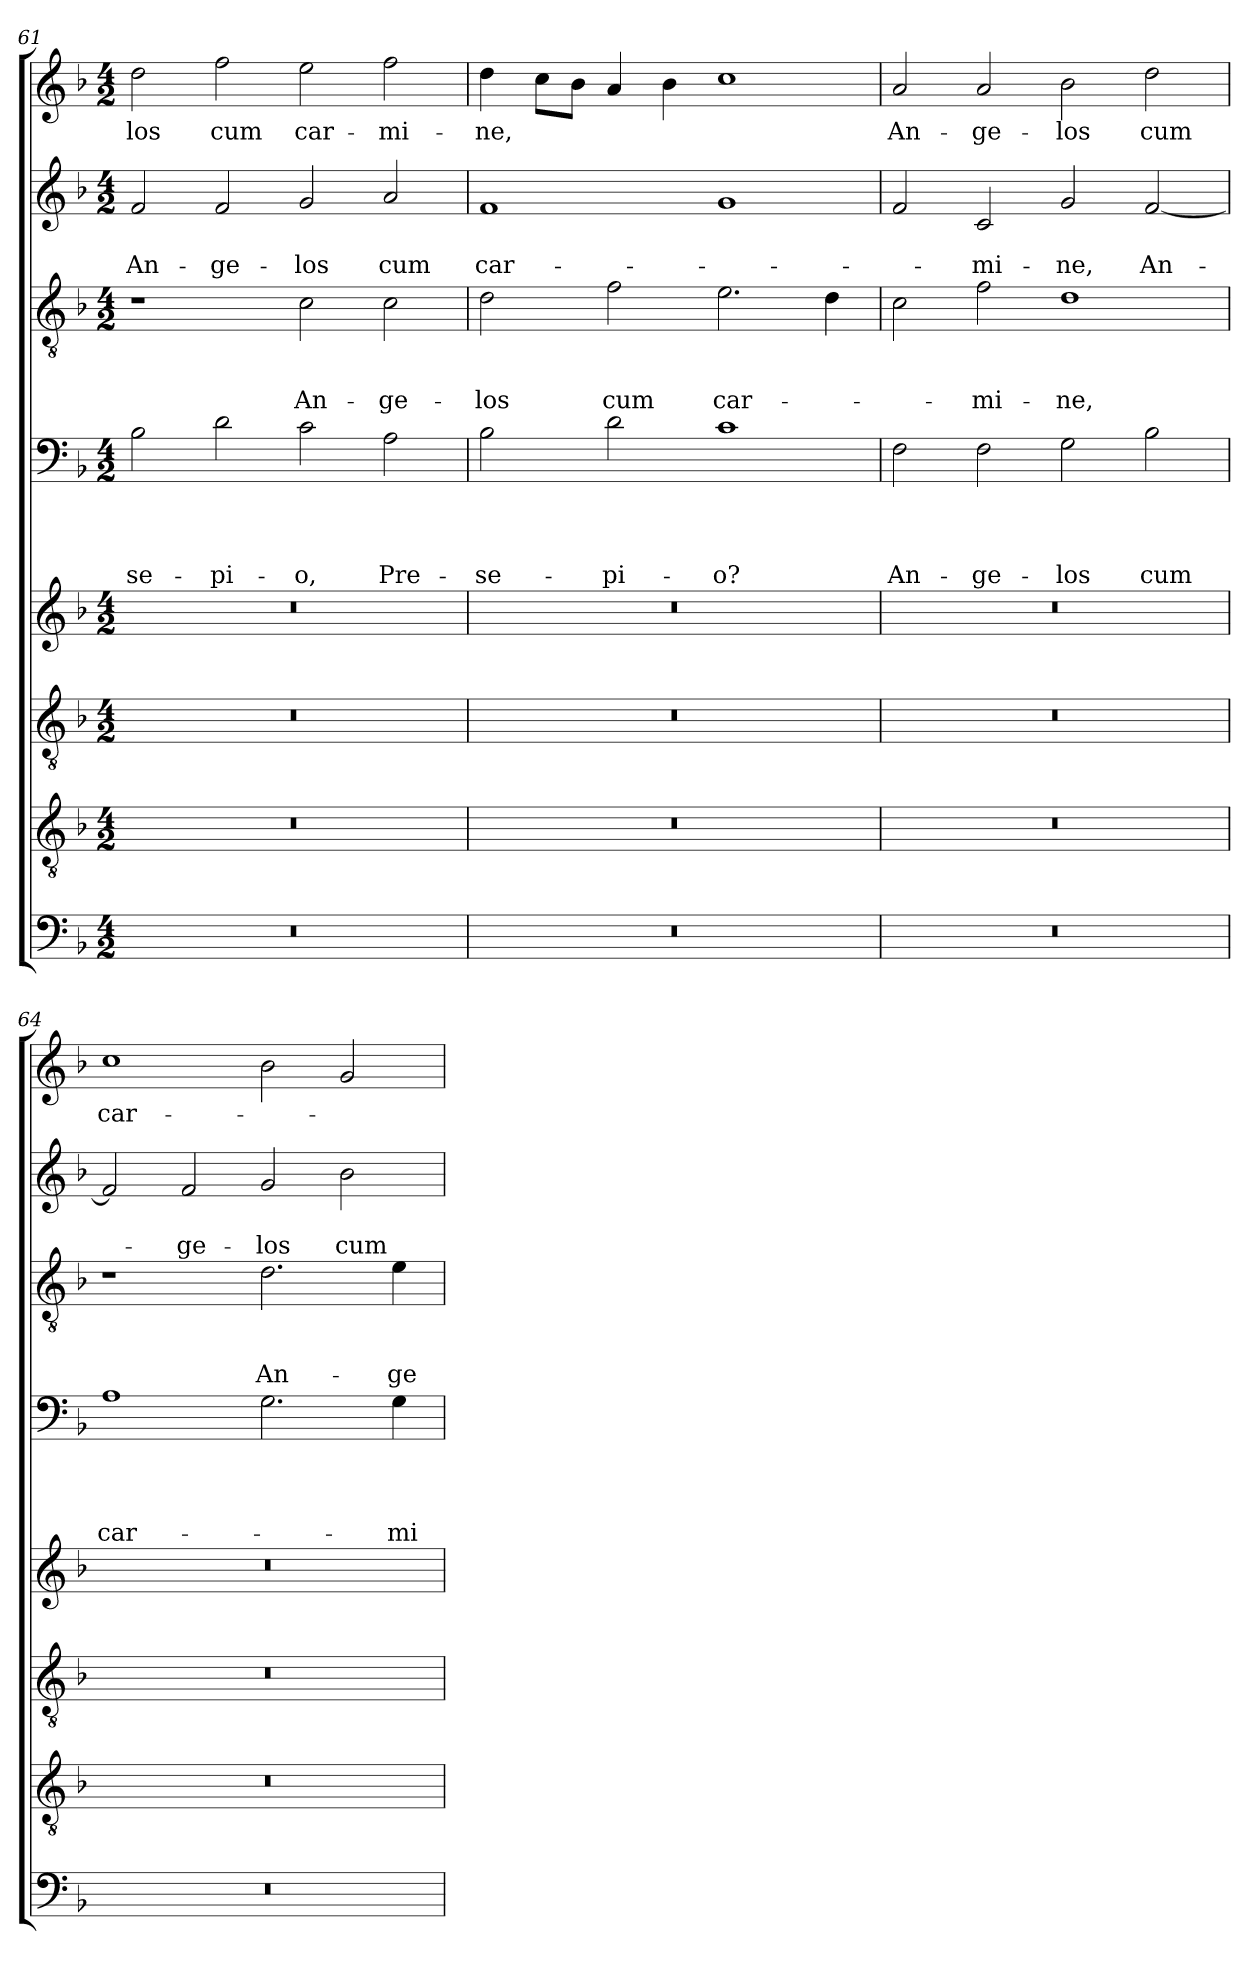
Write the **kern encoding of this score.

**kern	**kern	**kern	**kern	**kern	**text	**text	**text	**text	**kern	**text	**text	**text	**kern	**text	**text	**kern	**text
*part8	*part7	*part6	*part5	*part4	*part4	*part4	*part4	*part4	*part3	*part3	*part3	*part3	*part2	*part2	*part2	*part1	*part1
*staff8	*staff7	*staff6	*staff5	*staff4	*staff4	*staff4	*staff4	*staff4	*staff3	*staff3	*staff3	*staff3	*staff2	*staff2	*staff2	*staff1	*staff1
*clefF4	*clefGv2	*clefGv2	*clefG2	*clefF4	*	*	*	*	*clefGv2	*	*	*	*clefG2	*	*	*clefG2	*
*k[b-]	*k[b-]	*k[b-]	*k[b-]	*k[b-]	*	*	*	*	*k[b-]	*	*	*	*k[b-]	*	*	*k[b-]	*
*d:	*d:	*d:	*d:	*d:	*	*	*	*	*d:	*	*	*	*d:	*	*	*d:	*
*M4/2	*M4/2	*M4/2	*M4/2	*M4/2	*	*	*	*	*M4/2	*	*	*	*M4/2	*	*	*M4/2	*
=61	=61	=61	=61	=61	=61	=61	=61	=61	=61	=61	=61	=61	=61	=61	=61	=61	=61
!	!	!	!	!	!	!	!	!LO:LY:b	!	!	!	!	!	!	!LO:LY:b	!	!LO:LY:b
0r	0r	0r	0r	2B-\	.	.	.	-se-	1r	.	.	.	2f/	.	An-	2dd\	-los
!	!	!	!	!	!	!	!	!LO:LY:b	!	!	!	!	!	!	!LO:LY:b	!	!LO:LY:b
.	.	.	.	2d\	.	.	.	-pi-	.	.	.	.	2f/	.	-ge-	2ff\	cum
!	!	!	!	!	!	!	!	!LO:LY:b	!	!	!	!LO:LY:b	!	!	!LO:LY:b	!	!LO:LY:b
.	.	.	.	2c\	.	.	.	-o,	2c\	.	.	An-	2g/	.	-los	2ee\	car-
!	!	!	!	!	!	!	!	!LO:LY:b	!	!	!	!LO:LY:b	!	!	!LO:LY:b	!	!LO:LY:b
.	.	.	.	2A\	.	.	.	Pre-	2c\	.	.	-ge-	2a/	.	cum	2ff\	-mi-
=62	=62	=62	=62	=62	=62	=62	=62	=62	=62	=62	=62	=62	=62	=62	=62	=62	=62
!	!	!	!	!	!	!	!	!LO:LY:b	!	!	!	!LO:LY:b	!	!	!LO:LY:b	!	!LO:LY:b
0r	0r	0r	0r	2B-\	.	.	.	-se-	2d\	.	.	-los	1f	.	car-	4dd\	-ne,
.	.	.	.	.	.	.	.	.	.	.	.	.	.	.	.	8cc\L	.
.	.	.	.	.	.	.	.	.	.	.	.	.	.	.	.	8b-\J	.
!	!	!	!	!	!	!	!	!LO:LY:b	!	!	!	!LO:LY:b	!	!	!	!	!
.	.	.	.	2d\	.	.	.	-pi-	2f\	.	.	cum	.	.	.	4a/	.
.	.	.	.	.	.	.	.	.	.	.	.	.	.	.	.	4b-\	.
!	!	!	!	!	!	!	!	!LO:LY:b	!	!	!	!LO:LY:b	!	!	!	!	!
.	.	.	.	1c	.	.	.	-o?	2.e\	.	.	car-	1g	.	.	1cc	.
.	.	.	.	.	.	.	.	.	4d\	.	.	.	.	.	.	.	.
!!LO:PB:g=z
=63	=63	=63	=63	=63	=63	=63	=63	=63	=63	=63	=63	=63	=63	=63	=63	=63	=63
!	!	!	!	!	!	!	!	!LO:LY:b	!	!	!	!	!	!	!	!	!LO:LY:b
0r	0r	0r	0r	2F\	.	.	.	An-	2c\	.	.	.	2f/	.	.	2a/	An-
!	!	!	!	!	!	!	!	!LO:LY:b	!	!	!	!LO:LY:b	!	!	!LO:LY:b	!	!LO:LY:b
.	.	.	.	2F\	.	.	.	-ge-	2f\	.	.	-mi-	2c/	.	-mi-	2a/	-ge-
!	!	!	!	!	!	!	!	!LO:LY:b	!	!	!	!LO:LY:b	!	!	!LO:LY:b	!	!LO:LY:b
.	.	.	.	2G\	.	.	.	-los	1d	.	.	-ne,	2g/	.	-ne,	2b-\	-los
!	!	!	!	!	!	!	!	!LO:LY:b	!	!	!	!	!	!	!LO:LY:b	!	!LO:LY:b
.	.	.	.	2B-\	.	.	.	cum	.	.	.	.	[2f/	.	An-	2dd\	cum
=64	=64	=64	=64	=64	=64	=64	=64	=64	=64	=64	=64	=64	=64	=64	=64	=64	=64
!	!	!	!	!	!	!	!	!LO:LY:b	!	!	!	!	!	!	!	!	!LO:LY:b
0r	0r	0r	0r	1A	.	.	.	car-	1r	.	.	.	2f/]	.	.	1cc	car-
!	!	!	!	!	!	!	!	!	!	!	!	!	!	!	!LO:LY:b	!	!
.	.	.	.	.	.	.	.	.	.	.	.	.	2f/	.	-ge-	.	.
!	!	!	!	!	!	!	!	!	!	!	!	!LO:LY:b	!	!	!LO:LY:b	!	!
.	.	.	.	2.G\	.	.	.	.	2.d\	.	.	An-	2g/	.	-los	2b-\	.
!	!	!	!	!	!	!	!	!	!	!	!	!	!	!	!LO:LY:b	!	!
.	.	.	.	.	.	.	.	.	.	.	.	.	2b-\	.	cum	2g/	.
!	!	!	!	!	!	!	!	!LO:LY:b	!	!	!	!LO:LY:b	!	!	!	!	!
.	.	.	.	4G\	.	.	.	-mi-	4e\	.	.	-ge-	.	.	.	.	.
=	=	=	=	=	=	=	=	=	=	=	=	=	=	=	=	=	=
*-	*-	*-	*-	*-	*-	*-	*-	*-	*-	*-	*-	*-	*-	*-	*-	*-	*-
